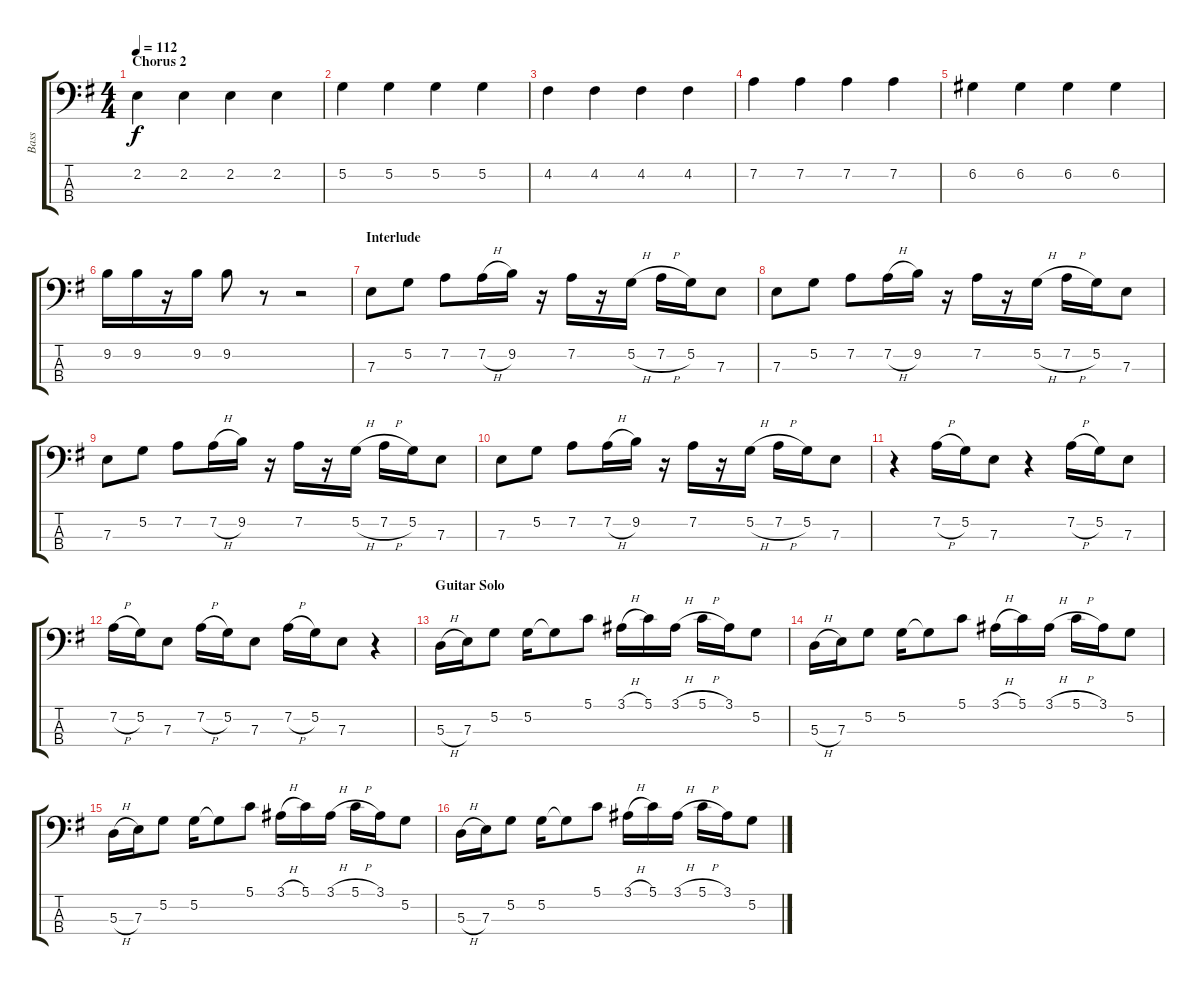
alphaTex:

\track ("Bass" "Bass") {instrument electricbasspick}
\staff {score tabs}
\tuning (G2 D2 A1 E1) {hide}
\ts (4 4)
\section ("" "Chorus 2")
\tempo 112
\clef f4
\ks g
2.2.4{dy f} 2.2.4 2.2.4 2.2.4 |
5.2.4 5.2.4 5.2.4 5.2.4 |
4.2.4 4.2.4 4.2.4 4.2.4 |
7.2.4 7.2.4 7.2.4 7.2.4 |
6.2.4 6.2.4 6.2.4 6.2.4 |
9.2.16 9.2.16 r.16 9.2.16 9.2.8 r.8 r.2 |
\section ("" "Interlude")
7.3.8 5.2.8 7.2.8 7.2{h}.16 9.2.16 r.16 7.2.16 r.16 5.2{h}.16 7.2{h}.16 5.2.16 7.3.8 |
7.3.8 5.2.8 7.2.8 7.2{h}.16 9.2.16 r.16 7.2.16 r.16 5.2{h}.16 7.2{h}.16 5.2.16 7.3.8 |
7.3.8 5.2.8 7.2.8 7.2{h}.16 9.2.16 r.16 7.2.16 r.16 5.2{h}.16 7.2{h}.16 5.2.16 7.3.8 |
7.3.8 5.2.8 7.2.8 7.2{h}.16 9.2.16 r.16 7.2.16 r.16 5.2{h}.16 7.2{h}.16 5.2.16 7.3.8 |
r.4 7.2{h}.16 5.2.16 7.3.8 r.4 7.2{h}.16 5.2.16 7.3.8 |
7.2{h}.16 5.2.16 7.3.8 7.2{h}.16 5.2.16 7.3.8 7.2{h}.16 5.2.16 7.3.8 r.4 |
\section ("" "Guitar Solo")
5.3{h}.16 7.3.16 5.2.8 5.2.16 5.2{t}.8 5.1.8 3.1{h}.16 5.1.16 3.1{h}.16 5.1{h}.16 3.1.16 5.2.8 |
5.3{h}.16 7.3.16 5.2.8 5.2.16 5.2{t}.8 5.1.8 3.1{h}.16 5.1.16 3.1{h}.16 5.1{h}.16 3.1.16 5.2.8 |
5.3{h}.16 7.3.16 5.2.8 5.2.16 5.2{t}.8 5.1.8 3.1{h}.16 5.1.16 3.1{h}.16 5.1{h}.16 3.1.16 5.2.8 |
5.3{h}.16 7.3.16 5.2.8 5.2.16 5.2{t}.8 5.1.8 3.1{h}.16 5.1.16 3.1{h}.16 5.1{h}.16 3.1.16 5.2.8
